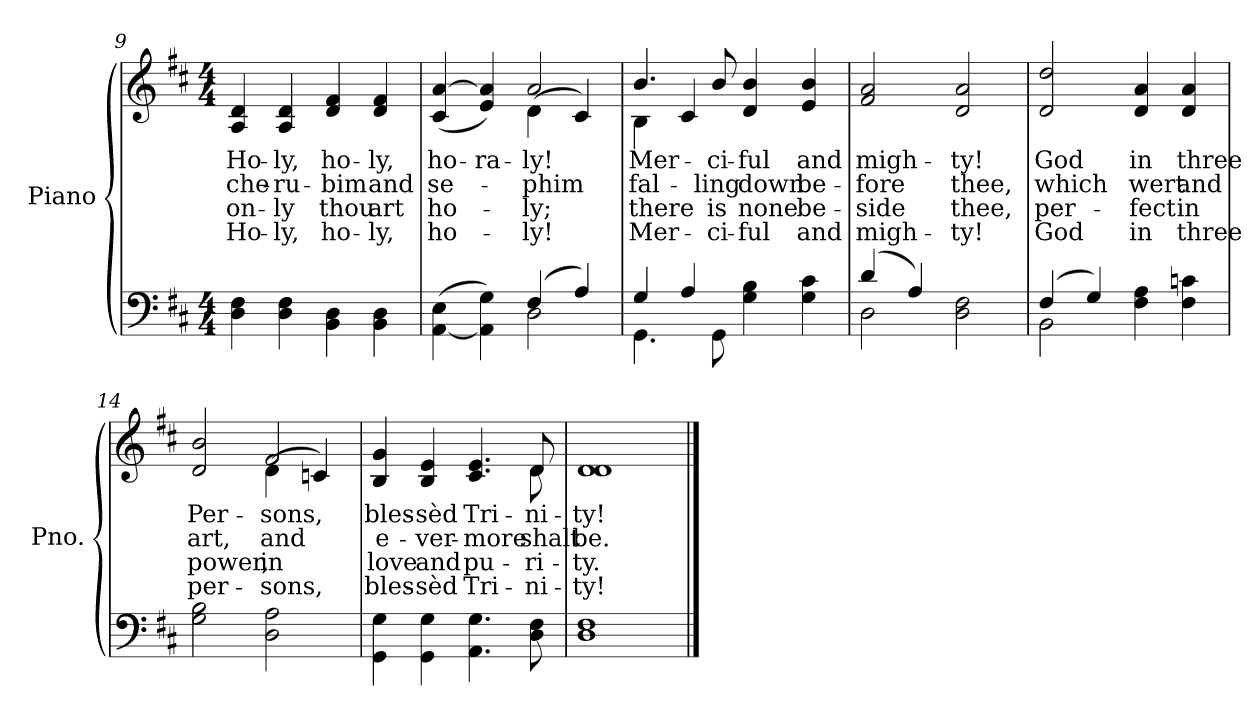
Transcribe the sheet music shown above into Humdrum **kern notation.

**kern	**kern	**text	**text	**text	**text
*part2	*part1	*part1	*part1	*part1	*part1
*staff2	*staff1	*staff1	*staff1	*staff1	*staff1
*I"Piano	*I"Piano	*	*	*	*
*I'Pno.	*I'Pno.	*	*	*	*
!!LO:LB:g=z
*clefF4	*clefG2	*	*	*	*
*k[f#c#]	*k[f#c#]	*	*	*	*
*D:	*D:	*	*	*	*
*M4/4	*M4/4	*	*	*	*
=9	=9	=9	=9	=9	=9
!	!	!LO:LY:b:color=#000000	!LO:LY:b:color=#000000	!LO:LY:b:color=#000000	!LO:LY:b:color=#000000
4Di\ 4F#i	4Ai/ 4di	Ho-	che-	on-	-Ho-
!	!	!LO:LY:b:color=#000000	!LO:LY:b:color=#000000	!LO:LY:b:color=#000000	!LO:LY:b:color=#000000
4Di\ 4F#i	4Ai/ 4di	-ly,	-ru-	-ly	ly,
!	!	!LO:LY:b:color=#000000	!LO:LY:b:color=#000000	!LO:LY:b:color=#000000	!LO:LY:b:color=#000000
4BBi\ 4Di	4di/ 4f#i	ho-	-bim	thou	ho-
!	!	!LO:LY:b:color=#000000	!LO:LY:b:color=#000000	!LO:LY:b:color=#000000	!LO:LY:b:color=#000000
4BBi\ 4Di	4di/ 4f#i	-ly,	and	-art	ly,
=10	=10	=10	=10	=10	=10
*^	*	*	*	*	*
!	!	!	!LO:LY:b:color=#000000	!LO:LY:b:color=#000000	!LO:LY:b:color=#000000	!LO:LY:b:color=#000000
*	*	*^	*	*	*	*
([4AAi\ 4Ei	2ryy	(4c#i/ [4ai	2ryy	ho-	se-	ho-	-ho-
!	!	!	!	!LO:LY:b:color=#000000	!	!	!
4AAi\] 4Gi)	.	4ei/ 4ai])	.	-ra-	.	.	.
!	!	!	!	!LO:LY:b:color=#000000	!LO:LY:b:color=#000000	!LO:LY:b:color=#000000	!LO:LY:b:color=#000000
(4F#i/	2Di\	2ai/	(4di\	-ly!	-phim	-ly;	ly!
4Ai/)	.	.	4c#i/)	.	.	.	.
=11	=11	=11	=11	=11	=11	=11	=11
!	!	!	!	!LO:LY:b:color=#000000	!LO:LY:b:color=#000000	!LO:LY:b:color=#000000	!LO:LY:b:color=#000000
4Gi/	4.GGi\	4.bi/	4Bi\	Mer-	fal-	there	Mer-
4Ai/	.	.	4c#i/	.	.	.	.
!	!	!	!	!LO:LY:b:color=#000000	!LO:LY:b:color=#000000	!LO:LY:b:color=#000000	!LO:LY:b:color=#000000
.	8GGi\	8bi/	.	-ci-	-ling	-is	ci-
!	!	!	!	!LO:LY:b:color=#000000	!LO:LY:b:color=#000000	!LO:LY:b:color=#000000	!LO:LY:b:color=#000000
4Gi\ 4Bi	2ryy	4di/ 4bi	2ryy	-ful	down	-none	ful
!	!	!	!	!LO:LY:b:color=#000000	!LO:LY:b:color=#000000	!LO:LY:b:color=#000000	!LO:LY:b:color=#000000
4Gi\ 4c#i	.	4ei/ 4bi	.	and	be-	be-	-and
*	*	*v	*v	*	*	*	*
=12	=12	=12	=12	=12	=12	=12
!	!	!	!LO:LY:b:color=#000000	!LO:LY:b:color=#000000	!LO:LY:b:color=#000000	!LO:LY:b:color=#000000
(4di/	2Di\	2f#i/ 2ai	migh-	-fore	side	migh-
4Ai/)	.	.	.	.	.	.
!	!	!	!LO:LY:b:color=#000000	!LO:LY:b:color=#000000	!LO:LY:b:color=#000000	!LO:LY:b:color=#000000
2Di\ 2F#i	2ryy	2di/ 2ai	-ty!	thee,	-thee,	ty!
!!LO:LB:g=z
=13	=13	=13	=13	=13	=13	=13
!	!	!	!LO:LY:b:color=#000000	!LO:LY:b:color=#000000	!LO:LY:b:color=#000000	!LO:LY:b:color=#000000
(4F#i/	2BBi\	2di/ 2ddi	God	which	per-	-God
4Gi/)	.	.	.	.	.	.
!	!	!	!LO:LY:b:color=#000000	!LO:LY:b:color=#000000	!LO:LY:b:color=#000000	!LO:LY:b:color=#000000
4F#i\ 4Ai	2ryy	4di/ 4ai	in	wert	fect	in
!	!	!	!LO:LY:b:color=#000000	!LO:LY:b:color=#000000	!LO:LY:b:color=#000000	!LO:LY:b:color=#000000
4F#i\ 4cni	.	4di/ 4ai	three	and	in	three
*v	*v	*	*	*	*	*
=14	=14	=14	=14	=14	=14
!	!	!LO:LY:b:color=#000000	!LO:LY:b:color=#000000	!LO:LY:b:color=#000000	!LO:LY:b:color=#000000
*	*^	*	*	*	*
2Gi\ 2Bi	2di/ 2bi	2ryy	Per-	art,	power,	per-
!	!	!	!LO:LY:b:color=#000000	!LO:LY:b:color=#000000	!LO:LY:b:color=#000000	!LO:LY:b:color=#000000
2Di\ 2Ai	2f#i/	(4di\	-sons,	and	-in	sons,
.	.	4cni/)	.	.	.	.
=15	=15	=15	=15	=15	=15	=15
!	!	!	!LO:LY:b:color=#000000	!LO:LY:b:color=#000000	!LO:LY:b:color=#000000	!LO:LY:b:color=#000000
4GGi\ 4Gi	4Bi/ 4gi	2..ryy	bles-	e-	love	bles-
!	!	!	!LO:LY:b:color=#000000	!LO:LY:b:color=#000000	!LO:LY:b:color=#000000	!LO:LY:b:color=#000000
4GGi\ 4Gi	4Bi/ 4ei	.	-sèd	-ver-	-and	sèd
!	!	!	!LO:LY:b:color=#000000	!LO:LY:b:color=#000000	!LO:LY:b:color=#000000	!LO:LY:b:color=#000000
4.AAi\ 4.Gi	4.c#i/ 4.ei	.	Tri-	-more	pu-	-Tri-
!	!	!	!LO:LY:b:color=#000000	!LO:LY:b:color=#000000	!LO:LY:b:color=#000000	!LO:LY:b:color=#000000
8Di\ 8F#i	8di/	8di\	-ni-	shalt	-ri-	-ni-
*	*v	*v	*	*	*	*
=16	=16	=16	=16	=16	=16
*	*^	*	*	*	*
!	!	!	!LO:LY:b:color=#000000	!LO:LY:b:color=#000000	!LO:LY:b:color=#000000	!LO:LY:b:color=#000000
*	*v	*v	*	*	*	*
1Di 1F#i	1di 1di	-ty!	be.	-ty.	ty!
==	==	==	==	==	==
*-	*-	*-	*-	*-	*-
